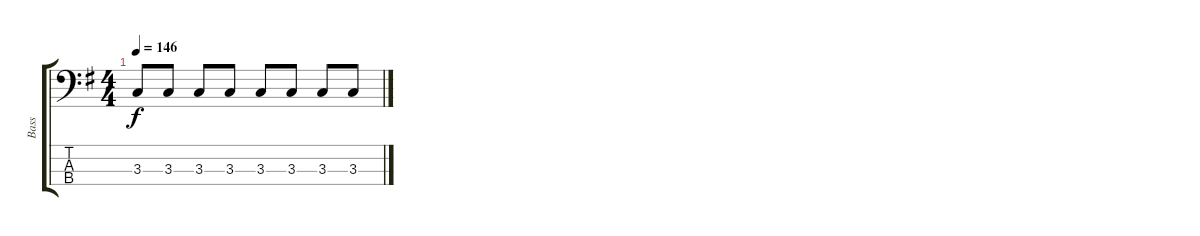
\track ("Bass" "Bass") {instrument electricbassfinger}
\staff {score tabs}
\tuning (G2 D2 A1 E1) {hide}
\ts (4 4)
\tempo 146
\clef f4
\ks g
3.3.8{dy f} 3.3.8 3.3.8 3.3.8 3.3.8 3.3.8 3.3.8 3.3.8
